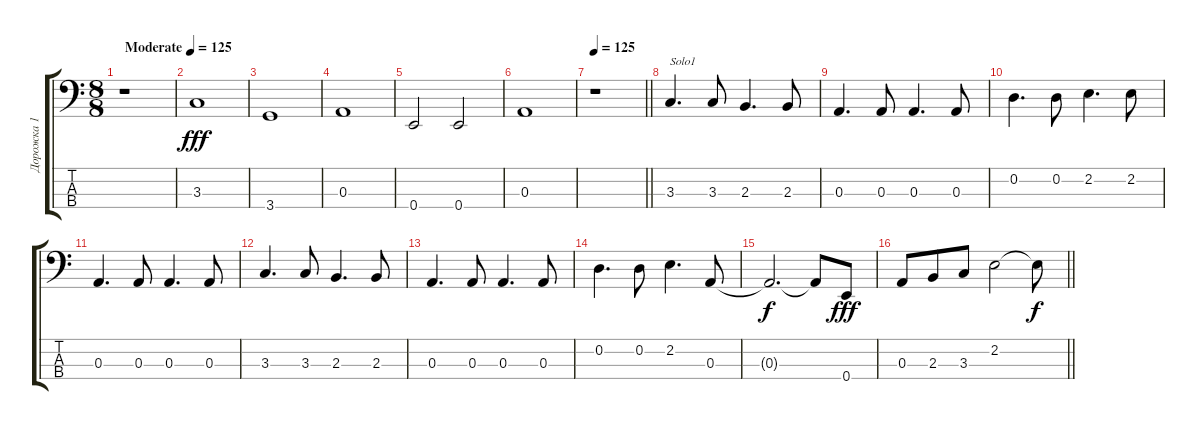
\track ("Дорожка 1" "Дорожка 1") {instrument acousticguitarsteel}
\staff {score tabs}
\tuning (G2 D2 A1 E1) {hide}
\ts (8 8)
\tempo (125 "Moderate")
\tempo 79
\tempo (125 "Moderate")
\clef f4
\ks c
r.1{dy fff instrument acousticguitarsteel} |
3.3.1 |
3.4.1 |
0.3.1 |
0.4.2 0.4.2 |
0.3.1 |
\tempo 125
\barLineRight lightlight
r.1 |
3.3.4{d txt "Solo1"} 3.3.8 2.3.4{d} 2.3.8 |
0.3.4{d} 0.3.8 0.3.4{d} 0.3.8 |
0.2.4{d} 0.2.8 2.2.4{d} 2.2.8 |
0.3.4{d} 0.3.8 0.3.4{d} 0.3.8 |
3.3.4{d} 3.3.8 2.3.4{d} 2.3.8 |
0.3.4{d} 0.3.8 0.3.4{d} 0.3.8 |
0.2.4{d} 0.2.8 2.2.4{d} 0.3.8 |
0.3{t}.2{d dy f} 0.3{t}.8 0.4.8{dy fff} |
\barLineRight lightlight
0.3.8 2.3.8 3.3.8 2.2.2 2.2{t}.8{dy f}
